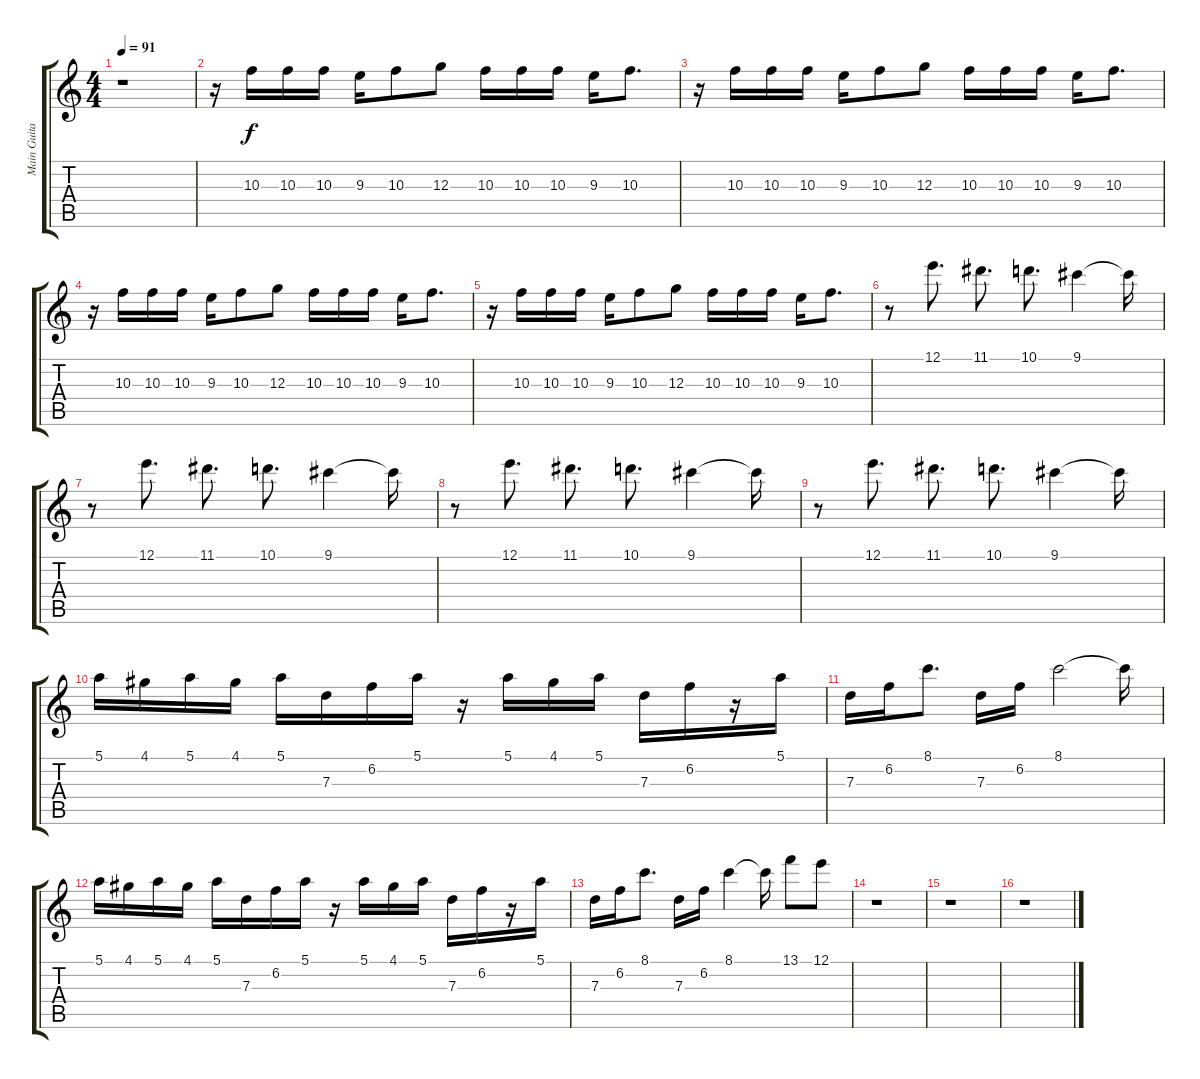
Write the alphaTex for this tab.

\track ("Main Guitar" "Main Guita") {instrument distortionguitar}
\staff {score tabs}
\tuning (E4 B3 G3 D3 A2 E2) {hide}
\ts (4 4)
\tempo 91
\clef g2
\ks c
r.1{dy f instrument distortionguitar} |
r.16 10.3.16 10.3.16 10.3.16 9.3.16 10.3.8 12.3.8 10.3.16 10.3.16 10.3.16 9.3.16 10.3.8{d} |
r.16 10.3.16 10.3.16 10.3.16 9.3.16 10.3.8 12.3.8 10.3.16 10.3.16 10.3.16 9.3.16 10.3.8{d} |
r.16 10.3.16 10.3.16 10.3.16 9.3.16 10.3.8 12.3.8 10.3.16 10.3.16 10.3.16 9.3.16 10.3.8{d} |
r.16 10.3.16 10.3.16 10.3.16 9.3.16 10.3.8 12.3.8 10.3.16 10.3.16 10.3.16 9.3.16 10.3.8{d} |
r.8 12.1.8{d} 11.1.8{d} 10.1.8{d} 9.1.4 9.1{t}.16 |
r.8 12.1.8{d} 11.1.8{d} 10.1.8{d} 9.1.4 9.1{t}.16 |
r.8 12.1.8{d} 11.1.8{d} 10.1.8{d} 9.1.4 9.1{t}.16 |
r.8 12.1.8{d} 11.1.8{d} 10.1.8{d} 9.1.4 9.1{t}.16 |
5.1.16 4.1.16 5.1.16 4.1.16 5.1.16 7.3.16 6.2.16 5.1.16 r.16 5.1.16 4.1.16 5.1.16 7.3.16 6.2.16 r.16 5.1.16 |
7.3.16 6.2.16 8.1.8{d} 7.3.16 6.2.16 8.1.2 8.1{t}.16 |
5.1.16 4.1.16 5.1.16 4.1.16 5.1.16 7.3.16 6.2.16 5.1.16 r.16 5.1.16 4.1.16 5.1.16 7.3.16 6.2.16 r.16 5.1.16 |
7.3.16 6.2.16 8.1.8{d} 7.3.16 6.2.16 8.1.4 8.1{t}.16 13.1.8 12.1.8 |
r.1 |
r.1 |
r.1
